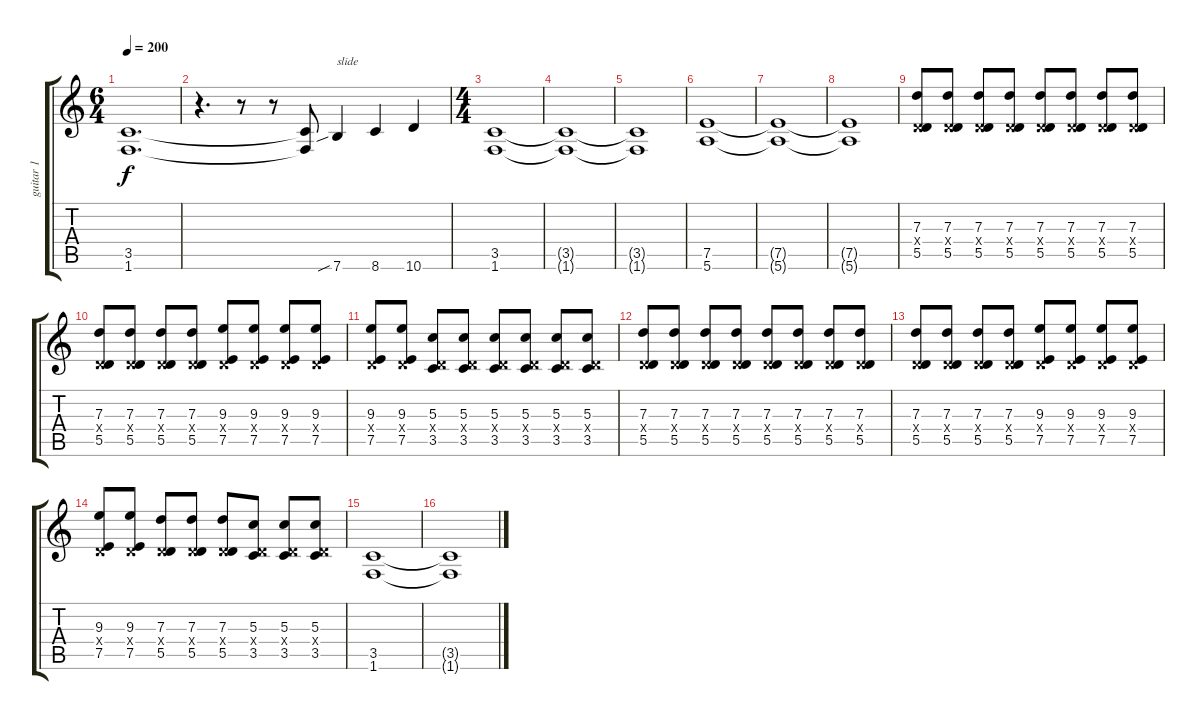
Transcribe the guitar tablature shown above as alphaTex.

\track ("guitar 1" "guitar 1") {instrument distortionguitar}
\staff {score tabs}
\tuning (E4 B3 G3 D3 A2 E2) {hide}
\ts (6 4)
\tempo 200
\clef g2
\ks c
(3.5 1.6).1{d dy f} |
r.4{d} r.8 r.8 (3.5{t} 1.6{t}).8 7.6{sib}.4{txt "slide"} 8.6.4 10.6.4 |
\ts (4 4)
(3.5 1.6).1 |
(3.5{t} 1.6{t}).1 |
(3.5{t} 1.6{t}).1 |
(7.5 5.6).1 |
(7.5{t} 5.6{t}).1 |
(7.5{t} 5.6{t}).1 |
(7.3 0.4{x} 5.5).8 (7.3 0.4{x} 5.5).8 (7.3 0.4{x} 5.5).8 (7.3 0.4{x} 5.5).8 (7.3 0.4{x} 5.5).8 (7.3 0.4{x} 5.5).8 (7.3 0.4{x} 5.5).8 (7.3 0.4{x} 5.5).8 |
(7.3 0.4{x} 5.5).8 (7.3 0.4{x} 5.5).8 (7.3 0.4{x} 5.5).8 (7.3 0.4{x} 5.5).8 (9.3 0.4{x} 7.5).8 (9.3 0.4{x} 7.5).8 (9.3 0.4{x} 7.5).8 (9.3 0.4{x} 7.5).8 |
(9.3 0.4{x} 7.5).8 (9.3 0.4{x} 7.5).8 (5.3 0.4{x} 3.5).8 (5.3 0.4{x} 3.5).8 (5.3 0.4{x} 3.5).8 (5.3 0.4{x} 3.5).8 (5.3 0.4{x} 3.5).8 (5.3 0.4{x} 3.5).8 |
(7.3 0.4{x} 5.5).8 (7.3 0.4{x} 5.5).8 (7.3 0.4{x} 5.5).8 (7.3 0.4{x} 5.5).8 (7.3 0.4{x} 5.5).8 (7.3 0.4{x} 5.5).8 (7.3 0.4{x} 5.5).8 (7.3 0.4{x} 5.5).8 |
(7.3 0.4{x} 5.5).8 (7.3 0.4{x} 5.5).8 (7.3 0.4{x} 5.5).8 (7.3 0.4{x} 5.5).8 (9.3 0.4{x} 7.5).8 (9.3 0.4{x} 7.5).8 (9.3 0.4{x} 7.5).8 (9.3 0.4{x} 7.5).8 |
(9.3 0.4{x} 7.5).8 (9.3 0.4{x} 7.5).8 (7.3 0.4{x} 5.5).8 (7.3 0.4{x} 5.5).8 (7.3 0.4{x} 5.5).8 (5.3 0.4{x} 3.5).8 (5.3 0.4{x} 3.5).8 (5.3 0.4{x} 3.5).8 |
(3.5 1.6).1 |
(3.5{t} 1.6{t}).1
